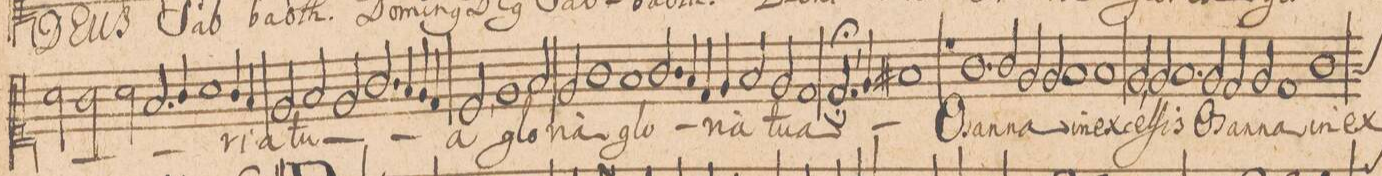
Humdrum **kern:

**kern	**text
*I"CANTVS.	*
*clefC1	*
*k[]	*
*met(C|)	*
*M2/1	*
2a\	.
2g\	.
=34-	=34-
2a\	.
2.f/	.
4g/	.
1a\	.
=35-	=35-
4g/	-ri-
4f/	.
2e/	-a
2f/	tu-
=36-	=36-
2e/	.
2.g/	.
4f/	.
4e/	.
4d/	.
=37-	=37-
2c,</	-a
1e	glo-
2f/	.
=38-	=38-
2e/	-ri-
1g	-a
1f	glo-
=39-	=39-
2.g/	.
4f/	.
4d/	-ri-
4e/	.
=40-	=40-
2f/	-a
2e/	tu-
1d	.
=41-	=41-
2.d;;,/	-a
*>B	*
4e/	.
1f#X	.
=42-	=42-
1r	.
1.g	O-
=43-	=43-
2g/	-san-
2e/	-na
2e/	in
=44-	=44-
1fny	ex-
1f	-cel-
=45-	=45-
2e,</	-ſis
2e/	O-
1.f	-san-
=46-	=46-
2e/	.
2d/	-na
2e/	.
=47-	=47-
1d	in
1g	ex-
*custos:f	*
=48-	=48-
*-	*-
